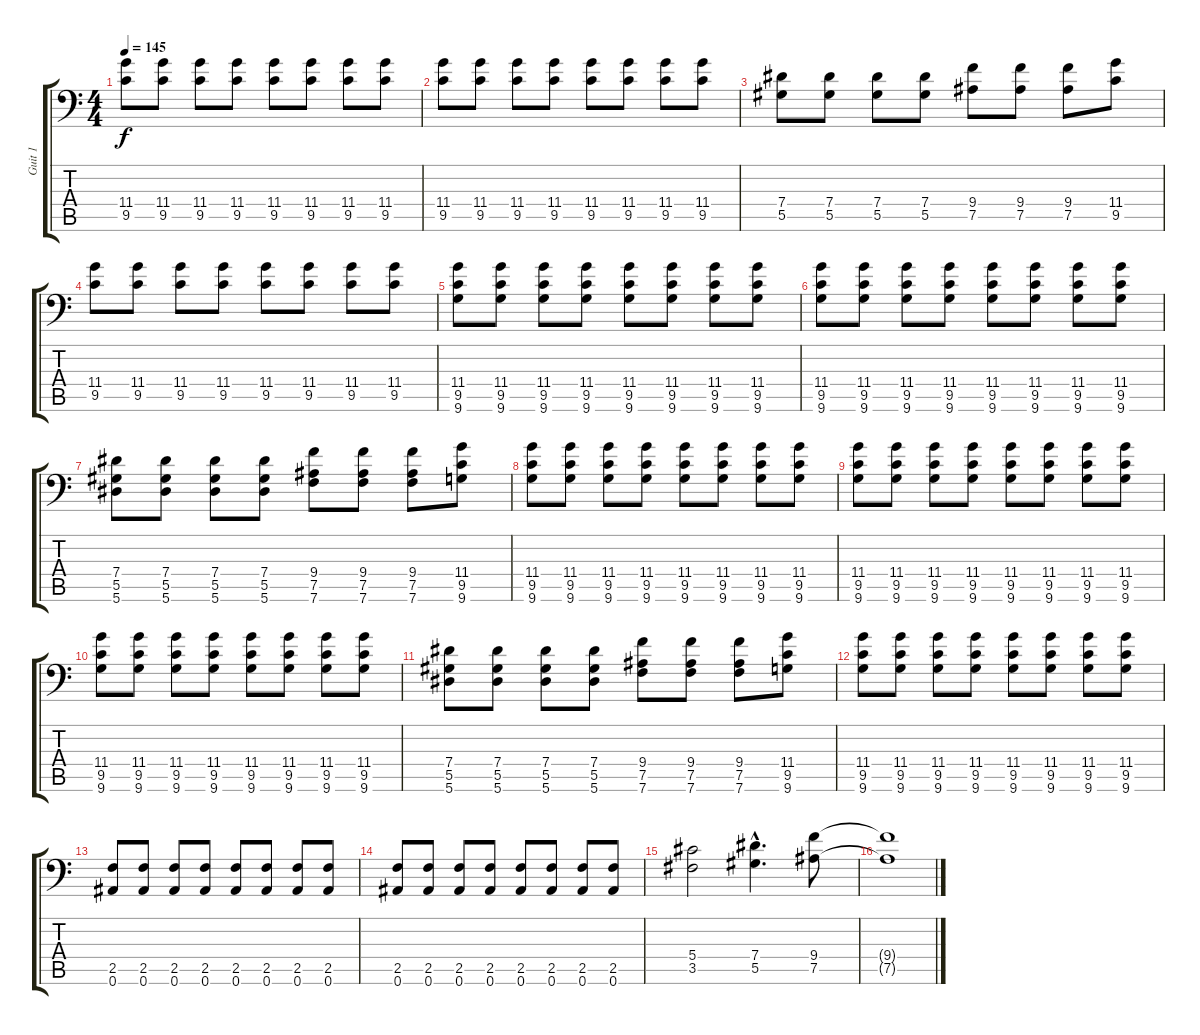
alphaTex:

\track ("Guit 1" "Guit 1") {instrument distortionguitar}
\staff {score tabs}
\tuning (Bb3 F3 Db3 Ab2 Eb2 Bb1) {hide}
\ts (4 4)
\tempo 145
\clef f4
\ks c
(11.4 9.5).8{dy f} (11.4 9.5).8 (11.4 9.5).8 (11.4 9.5).8 (11.4 9.5).8 (11.4 9.5).8 (11.4 9.5).8 (11.4 9.5).8 |
(11.4 9.5).8 (11.4 9.5).8 (11.4 9.5).8 (11.4 9.5).8 (11.4 9.5).8 (11.4 9.5).8 (11.4 9.5).8 (11.4 9.5).8 |
(7.4 5.5).8 (7.4 5.5).8 (7.4 5.5).8 (7.4 5.5).8 (9.4 7.5).8 (9.4 7.5).8 (9.4 7.5).8 (11.4 9.5).8 |
(11.4 9.5).8 (11.4 9.5).8 (11.4 9.5).8 (11.4 9.5).8 (11.4 9.5).8 (11.4 9.5).8 (11.4 9.5).8 (11.4 9.5).8 |
(11.4 9.5 9.6).8 (11.4 9.5 9.6).8 (11.4 9.5 9.6).8 (11.4 9.5 9.6).8 (11.4 9.5 9.6).8 (11.4 9.5 9.6).8 (11.4 9.5 9.6).8 (11.4 9.5 9.6).8 |
(11.4 9.5 9.6).8 (11.4 9.5 9.6).8 (11.4 9.5 9.6).8 (11.4 9.5 9.6).8 (11.4 9.5 9.6).8 (11.4 9.5 9.6).8 (11.4 9.5 9.6).8 (11.4 9.5 9.6).8 |
(7.4 5.5 5.6).8 (7.4 5.5 5.6).8 (7.4 5.5 5.6).8 (7.4 5.5 5.6).8 (9.4 7.5 7.6).8 (9.4 7.5 7.6).8 (9.4 7.5 7.6).8 (11.4 9.5 9.6).8 |
(11.4 9.5 9.6).8 (11.4 9.5 9.6).8 (11.4 9.5 9.6).8 (11.4 9.5 9.6).8 (11.4 9.5 9.6).8 (11.4 9.5 9.6).8 (11.4 9.5 9.6).8 (11.4 9.5 9.6).8 |
(11.4 9.5 9.6).8 (11.4 9.5 9.6).8 (11.4 9.5 9.6).8 (11.4 9.5 9.6).8 (11.4 9.5 9.6).8 (11.4 9.5 9.6).8 (11.4 9.5 9.6).8 (11.4 9.5 9.6).8 |
(11.4 9.5 9.6).8 (11.4 9.5 9.6).8 (11.4 9.5 9.6).8 (11.4 9.5 9.6).8 (11.4 9.5 9.6).8 (11.4 9.5 9.6).8 (11.4 9.5 9.6).8 (11.4 9.5 9.6).8 |
(7.4 5.5 5.6).8 (7.4 5.5 5.6).8 (7.4 5.5 5.6).8 (7.4 5.5 5.6).8 (9.4 7.5 7.6).8 (9.4 7.5 7.6).8 (9.4 7.5 7.6).8 (11.4 9.5 9.6).8 |
(11.4 9.5 9.6).8 (11.4 9.5 9.6).8 (11.4 9.5 9.6).8 (11.4 9.5 9.6).8 (11.4 9.5 9.6).8 (11.4 9.5 9.6).8 (11.4 9.5 9.6).8 (11.4 9.5 9.6).8 |
(2.5 0.6).8 (2.5 0.6).8 (2.5 0.6).8 (2.5 0.6).8 (2.5 0.6).8 (2.5 0.6).8 (2.5 0.6).8 (2.5 0.6).8 |
(2.5 0.6).8 (2.5 0.6).8 (2.5 0.6).8 (2.5 0.6).8 (2.5 0.6).8 (2.5 0.6).8 (2.5 0.6).8 (2.5 0.6).8 |
(5.4 3.5).2 (7.4{hac} 5.5{hac}).4{d} (9.4 7.5).8 |
(9.4{t} 7.5{t}).1
